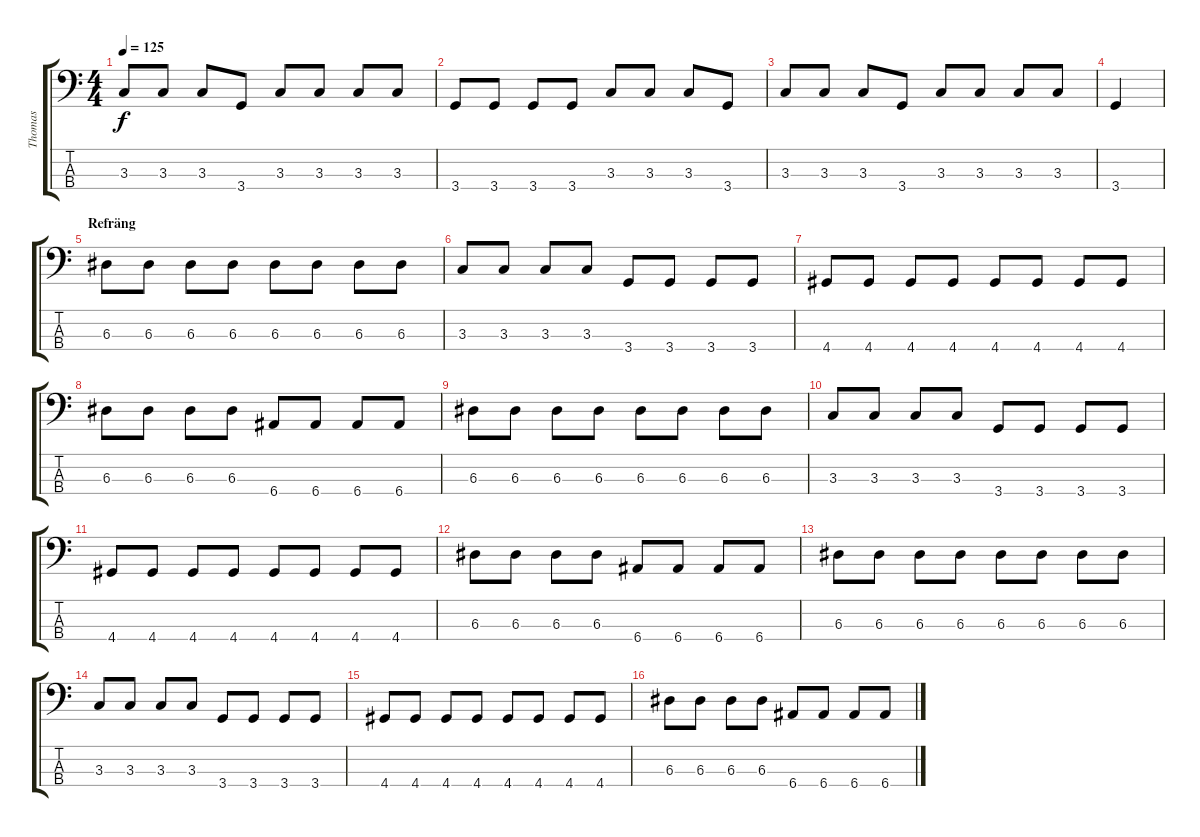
\track ("Thomas" "Thomas") {instrument electricbasspick}
\staff {score tabs}
\tuning (G2 D2 A1 E1) {hide}
\ts (4 4)
\tempo 125
\clef f4
\ks c
3.3.8{dy f} 3.3.8 3.3.8 3.4.8 3.3.8 3.3.8 3.3.8 3.3.8 |
3.4.8 3.4.8 3.4.8 3.4.8 3.3.8 3.3.8 3.3.8 3.4.8 |
3.3.8 3.3.8 3.3.8 3.4.8 3.3.8 3.3.8 3.3.8 3.3.8 |
3.4.4 |
\section ("" "Refräng")
6.3.8 6.3.8 6.3.8 6.3.8 6.3.8 6.3.8 6.3.8 6.3.8 |
3.3.8 3.3.8 3.3.8 3.3.8 3.4.8 3.4.8 3.4.8 3.4.8 |
4.4.8 4.4.8 4.4.8 4.4.8 4.4.8 4.4.8 4.4.8 4.4.8 |
6.3.8 6.3.8 6.3.8 6.3.8 6.4.8 6.4.8 6.4.8 6.4.8 |
6.3.8 6.3.8 6.3.8 6.3.8 6.3.8 6.3.8 6.3.8 6.3.8 |
3.3.8 3.3.8 3.3.8 3.3.8 3.4.8 3.4.8 3.4.8 3.4.8 |
4.4.8 4.4.8 4.4.8 4.4.8 4.4.8 4.4.8 4.4.8 4.4.8 |
6.3.8 6.3.8 6.3.8 6.3.8 6.4.8 6.4.8 6.4.8 6.4.8 |
6.3.8 6.3.8 6.3.8 6.3.8 6.3.8 6.3.8 6.3.8 6.3.8 |
3.3.8 3.3.8 3.3.8 3.3.8 3.4.8 3.4.8 3.4.8 3.4.8 |
4.4.8 4.4.8 4.4.8 4.4.8 4.4.8 4.4.8 4.4.8 4.4.8 |
6.3.8 6.3.8 6.3.8 6.3.8 6.4.8 6.4.8 6.4.8 6.4.8
